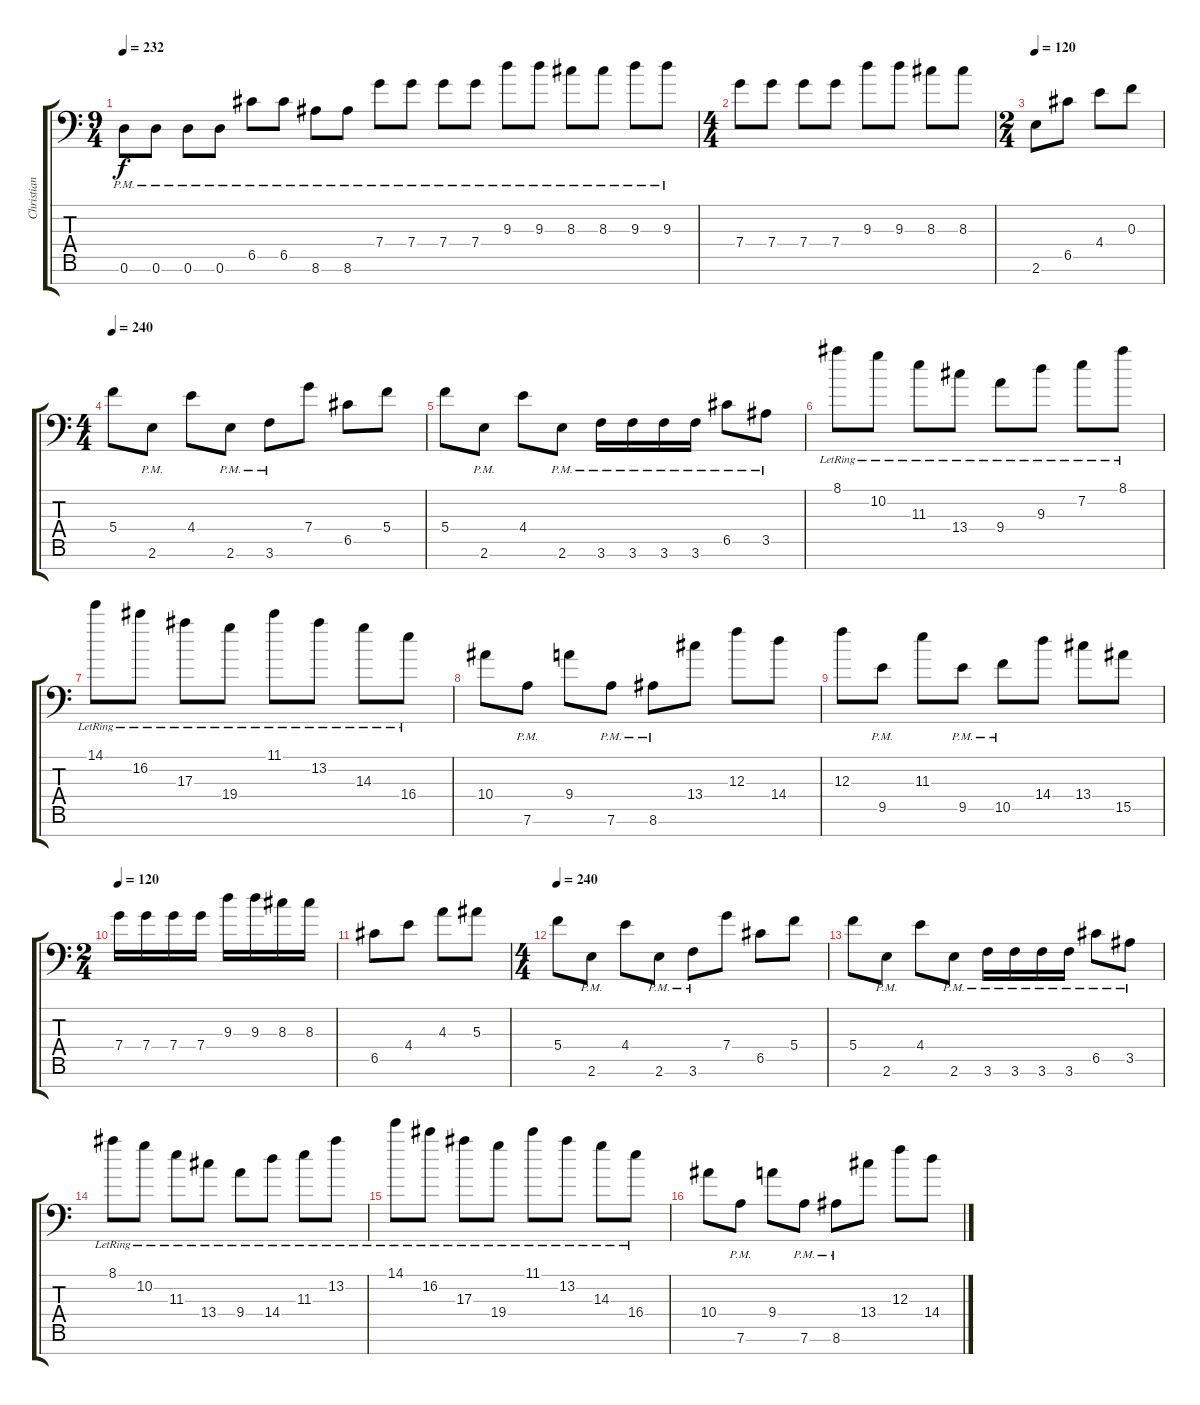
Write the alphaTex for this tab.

\track ("Christian Muenzner" "Christian ") {instrument distortionguitar}
\staff {score tabs}
\tuning (D4 A3 F3 C3 G2 D2 A1) {hide}
\ts (9 4)
\tempo 232
\clef f4
\ks c
0.6{pm}.8{dy f} 0.6{pm}.8 0.6{pm}.8 0.6{pm}.8 6.5{pm}.8 6.5{pm}.8 8.6{pm}.8 8.6{pm}.8 7.4{pm}.8 7.4{pm}.8 7.4{pm}.8 7.4{pm}.8 9.3{pm}.8 9.3{pm}.8 8.3{pm}.8 8.3{pm}.8 9.3{pm}.8 9.3{pm}.8 |
\ts (4 4)
7.4.8 7.4.8 7.4.8 7.4.8 9.3.8 9.3.8 8.3.8 8.3.8 |
\ts (2 4)
\tempo 120
2.6.8 6.5.8 4.4.8 0.3.8 |
\ts (4 4)
\tempo 240
5.4.8 2.6{pm}.8 4.4.8 2.6{pm}.8 3.6{pm}.8 7.4.8 6.5.8 5.4.8 |
5.4.8 2.6{pm}.8 4.4.8 2.6{pm}.8 3.6{pm}.16 3.6{pm}.16 3.6{pm}.16 3.6{pm}.16 6.5{pm}.8 3.5{pm}.8 |
8.1{lr}.8 10.2{lr}.8 11.3{lr}.8 13.4{lr}.8 9.4{lr}.8 9.3{lr}.8 7.2{lr}.8 8.1{lr}.8 |
14.1{lr}.8 16.2{lr}.8 17.3{lr}.8 19.4{lr}.8 11.1{lr}.8 13.2{lr}.8 14.3{lr}.8 16.4{lr}.8 |
10.4.8 7.6{pm}.8 9.4.8 7.6{pm}.8 8.6{pm}.8 13.4.8 12.3.8 14.4.8 |
12.3.8 9.5{pm}.8 11.3.8 9.5{pm}.8 10.5{pm}.8 14.4.8 13.4.8 15.5.8 |
\ts (2 4)
\tempo 120
7.4.16 7.4.16 7.4.16 7.4.16 9.3.16 9.3.16 8.3.16 8.3.16 |
6.5.8 4.4.8 4.3.8 5.3.8 |
\ts (4 4)
\tempo 240
5.4.8 2.6{pm}.8 4.4.8 2.6{pm}.8 3.6{pm}.8 7.4.8 6.5.8 5.4.8 |
5.4.8 2.6{pm}.8 4.4.8 2.6{pm}.8 3.6{pm}.16 3.6{pm}.16 3.6{pm}.16 3.6{pm}.16 6.5{pm}.8 3.5{pm}.8 |
8.1{lr}.8 10.2{lr}.8 11.3{lr}.8 13.4{lr}.8 9.4{lr}.8 14.4{lr}.8 11.3{lr}.8 13.2{lr}.8 |
14.1{lr}.8 16.2{lr}.8 17.3{lr}.8 19.4{lr}.8 11.1{lr}.8 13.2{lr}.8 14.3{lr}.8 16.4{lr}.8 |
10.4.8 7.6{pm}.8 9.4.8 7.6{pm}.8 8.6{pm}.8 13.4.8 12.3.8 14.4.8
